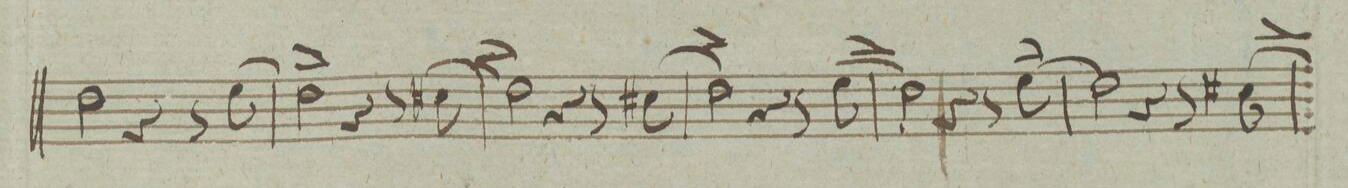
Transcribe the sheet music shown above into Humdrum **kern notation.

**kern	**dynam
*I"Cornu. Primo in F	*
*clefG2	*
*k[]	*
*met(c|)	*
*M2/2	*
2g\)	.
4r	.
8r	.
(8a\	.
=46	=46
2g^\)	.
4r	.
8r	.
(8f#X\	.
=47	=47
2g^\)	.
4r	.
8r	.
(8f#X\	.
=48	=48
2g^\)	.
4r	.
8r	.
(8a^\	.
=49	=49
2g\)	.
4r	.
8r	.
(8a^\	.
=50	=50
2g\)	.
4r	.
8r	.
(8f#X^\	.
=51	=51
*-	*-
